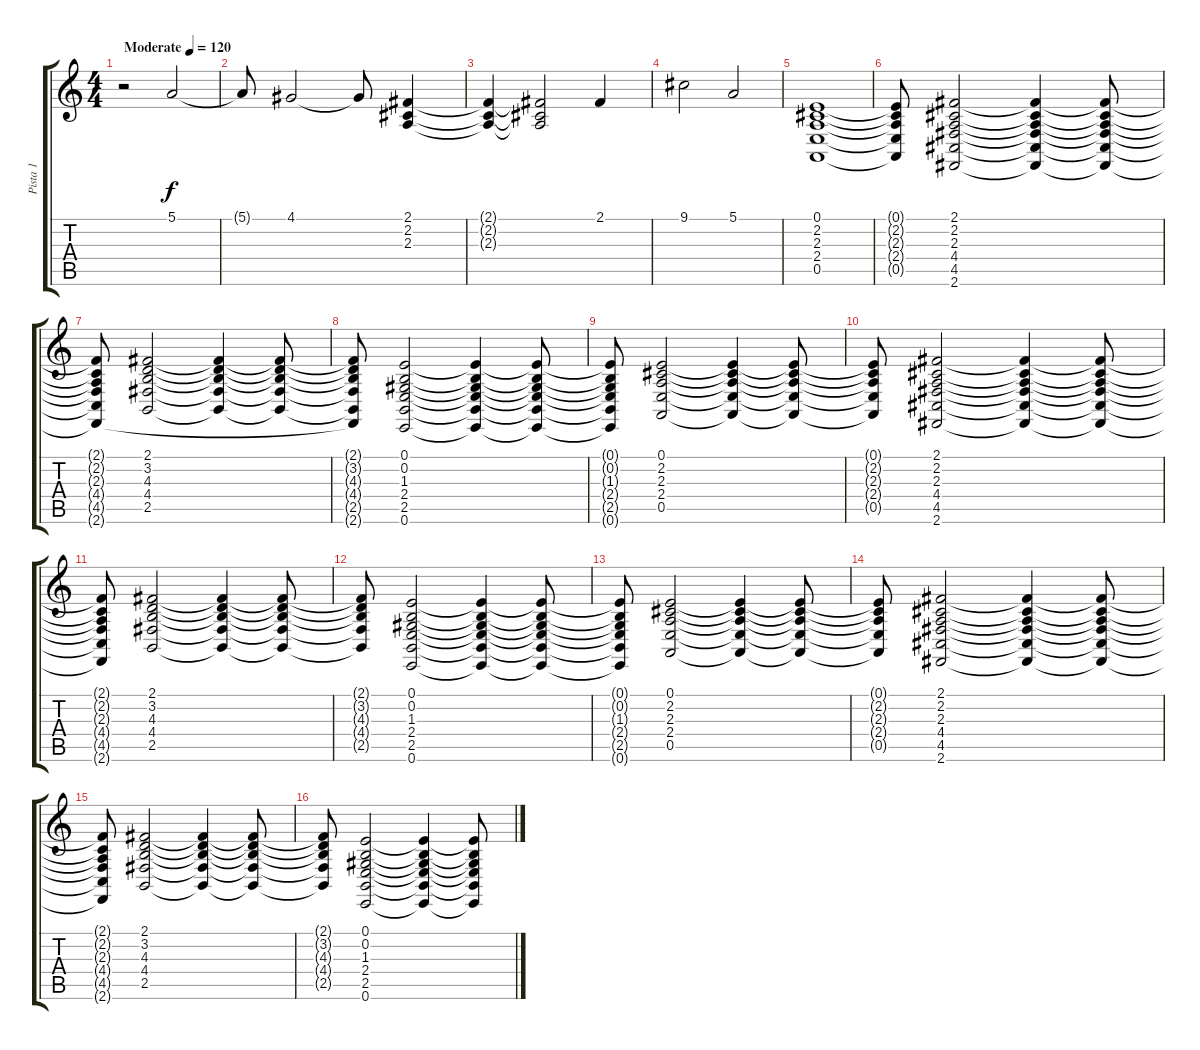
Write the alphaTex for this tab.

\track ("Pista 1" "Pista 1") {instrument brightacousticpiano}
\staff {score tabs}
\tuning (E4 B3 G3 D3 A2 E2) {hide}
\ts (4 4)
\tempo (120 "Moderate")
\clef g2
\ks c
r.2{dy f instrument brightacousticpiano} 5.1.2 |
5.1{t}.8 4.1.2 4.1{t}.8 (2.1 2.2 2.3).4 |
(2.1{t} 2.2{t} 2.3{t}).4 (2.1{t} 2.2{t} 2.3{t}).2 2.1.4 |
9.1.2 5.1.2 |
(0.1 2.2 2.3 2.4 0.5).1 |
(0.1{t} 2.2{t} 2.3{t} 2.4{t} 0.5{t}).8 (2.1 2.2 2.3 4.4 4.5 2.6).2 (2.1{t} 2.2{t} 2.3{t} 4.4{t} 4.5{t} 2.6{t}).4 (2.1{t} 2.2{t} 2.3{t} 4.4{t} 4.5{t} 2.6{t}).8 |
(2.1{t} 2.2{t} 2.3{t} 4.4{t} 4.5{t} 2.6{t}).8 (2.1 3.2 4.3 4.4 2.5).2 (2.1{t} 3.2{t} 4.3{t} 4.4{t} 2.5{t}).4 (2.1{t} 3.2{t} 4.3{t} 4.4{t} 2.5{t}).8 |
(2.1{t} 3.2{t} 4.3{t} 4.4{t} 2.5{t} 2.6{t}).8 (0.1 0.2 1.3 2.4 2.5 0.6).2 (0.1{t} 0.2{t} 1.3{t} 2.4{t} 2.5{t} 0.6{t}).4 (0.1{t} 0.2{t} 1.3{t} 2.4{t} 2.5{t} 0.6{t}).8 |
(0.1{t} 0.2{t} 1.3{t} 2.4{t} 2.5{t} 0.6{t}).8 (0.1 2.2 2.3 2.4 0.5).2 (0.1{t} 2.2{t} 2.3{t} 2.4{t} 0.5{t}).4 (0.1{t} 2.2{t} 2.3{t} 2.4{t} 0.5{t}).8 |
(0.1{t} 2.2{t} 2.3{t} 2.4{t} 0.5{t}).8 (2.1 2.2 2.3 4.4 4.5 2.6).2 (2.1{t} 2.2{t} 2.3{t} 4.4{t} 4.5{t} 2.6{t}).4 (2.1{t} 2.2{t} 2.3{t} 4.4{t} 4.5{t} 2.6{t}).8 |
(2.1{t} 2.2{t} 2.3{t} 4.4{t} 4.5{t} 2.6{t}).8 (2.1 3.2 4.3 4.4 2.5).2 (2.1{t} 3.2{t} 4.3{t} 4.4{t} 2.5{t}).4 (2.1{t} 3.2{t} 4.3{t} 4.4{t} 2.5{t}).8 |
(2.1{t} 3.2{t} 4.3{t} 4.4{t} 2.5{t}).8 (0.1 0.2 1.3 2.4 2.5 0.6).2 (0.1{t} 0.2{t} 1.3{t} 2.4{t} 2.5{t} 0.6{t}).4 (0.1{t} 0.2{t} 1.3{t} 2.4{t} 2.5{t} 0.6{t}).8 |
(0.1{t} 0.2{t} 1.3{t} 2.4{t} 2.5{t} 0.6{t}).8 (0.1 2.2 2.3 2.4 0.5).2 (0.1{t} 2.2{t} 2.3{t} 2.4{t} 0.5{t}).4 (0.1{t} 2.2{t} 2.3{t} 2.4{t} 0.5{t}).8 |
(0.1{t} 2.2{t} 2.3{t} 2.4{t} 0.5{t}).8 (2.1 2.2 2.3 4.4 4.5 2.6).2 (2.1{t} 2.2{t} 2.3{t} 4.4{t} 4.5{t} 2.6{t}).4 (2.1{t} 2.2{t} 2.3{t} 4.4{t} 4.5{t} 2.6{t}).8 |
(2.1{t} 2.2{t} 2.3{t} 4.4{t} 4.5{t} 2.6{t}).8 (2.1 3.2 4.3 4.4 2.5).2 (2.1{t} 3.2{t} 4.3{t} 4.4{t} 2.5{t}).4 (2.1{t} 3.2{t} 4.3{t} 4.4{t} 2.5{t}).8 |
(2.1{t} 3.2{t} 4.3{t} 4.4{t} 2.5{t}).8 (0.1 0.2 1.3 2.4 2.5 0.6).2 (0.1{t} 0.2{t} 1.3{t} 2.4{t} 2.5{t} 0.6{t}).4 (0.1{t} 0.2{t} 1.3{t} 2.4{t} 2.5{t} 0.6{t}).8
